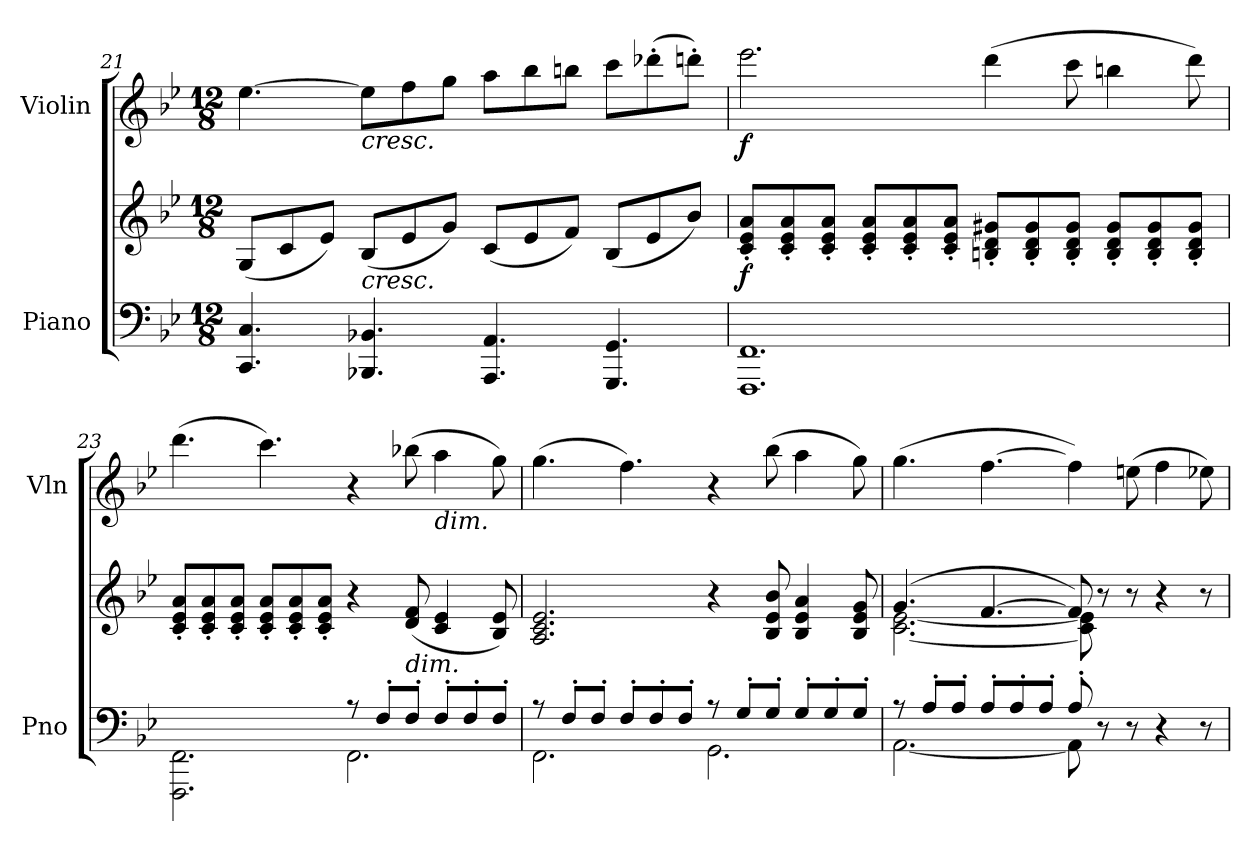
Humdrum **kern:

**kern	**kern	**dynam	**kern	**dynam
*part2	*part2	*part2	*part1	*part1
*staff3	*staff2	*staff2/3	*staff1	*staff1
*I"Piano	*	*	*I"Violin	*
*I'Pno	*	*	*I'Vln	*
!!LO:PB:g=z
*clefF4	*clefG2	*	*clefG2	*
*k[b-e-]	*k[b-e-]	*	*k[b-e-]	*
*M12/8	*M12/8	*	*M12/8	*
=21	=21	=21	=21	=21
4.CC/ 4.C/	(8G/L	.	[4.ee-\	.
.	8c/	.	.	.
.	8e-/J)	.	.	.
!	!	!	!LO:TX:b:i:t=cresc.	!
!	!LO:TX:b:i:t=cresc.	!	!	!
4.BBB-X/ 4.BB-X/	(8B-/L	.	8ee-\L]	.
.	8e-/	.	8ff\	.
.	8g/J)	.	8gg\J	.
4.AAA/ 4.AA/	(8c/L	.	8aa\L	.
.	8e-/	.	8bb-\	.
.	8f/J)	.	8bbn\J	.
4.GGG/ 4.GG/	(8B-/L	.	8ccc\L	.
.	8e-/	.	(8ddd-X'\	.
.	8b-/J)	.	8dddn'\J)	.
=22	=22	=22	=22	=22
!	!	!LO:DY:b	!	!LO:DY:b
1.FFF 1.FF	8c/' 8e-/' 8a/'L	f	2.eee-\	f
.	8c/' 8e-/' 8a/'	.	.	.
.	8c/' 8e-/' 8a/'J	.	.	.
.	8c/' 8e-/' 8a/'L	.	.	.
.	8c/' 8e-/' 8a/'	.	.	.
.	8c/' 8e-/' 8a/'J	.	.	.
.	8Bn/' 8d/' 8g#X/'L	.	(4ddd\	.
.	8B/' 8d/' 8g#/'	.	.	.
.	8B/' 8d/' 8g#/'J	.	8ccc\	.
.	8B/' 8d/' 8g#/'L	.	4bbn\	.
.	8B/' 8d/' 8g#/'	.	.	.
.	8B/' 8d/' 8g#/'J	.	8ddd\)	.
=23	=23	=23	=23	=23
*^	*	*	*	*
8ryy	2.FFF\ 2.FF\	8c/' 8e-/' 8a/'L	.	(4.ddd\	.
8ryy	.	8c/' 8e-/' 8a/'	.	.	.
8ryy	.	8c/' 8e-/' 8a/'J	.	.	.
8ryy	.	8c/' 8e-/' 8a/'L	.	4.ccc\)	.
8ryy	.	8c/' 8e-/' 8a/'	.	.	.
8ryy	.	8c/' 8e-/' 8a/'J	.	.	.
8r	2.FF\	4r	.	4r	.
8F'/L	.	.	.	.	.
!	!	!LO:TX:b:i:t=dim.	!	!	!
8F'/J	.	(8d/ 8f/	.	(8bb-X\	.
!	!	!	!	!LO:TX:b:i:t=dim.	!
8F'/L	.	4c/ 4e-/	.	4aa\	.
8F'/	.	.	.	.	.
8F'/J	.	8B-/ 8e-/)	.	8gg\)	.
!!LO:LB:g=z
=24	=24	=24	=24	=24	=24
8r	2.FF\	2.A/ 2.c/ 2.e-/	.	(4.gg\	.
8F'/L	.	.	.	.	.
8F'/J	.	.	.	.	.
8F'/L	.	.	.	4.ff\)	.
8F'/	.	.	.	.	.
8F'/J	.	.	.	.	.
8r	2.GG\	4r	.	4r	.
8G'/L	.	.	.	.	.
8G'/J	.	8B-/ 8e-/ 8b-/	.	(8bb-\	.
8G'/L	.	4B-/ 4e-/ 4a/	.	4aa\	.
8G'/	.	.	.	.	.
8G'/J	.	8B-/ 8e-/ 8g/	.	8gg\)	.
=25	=25	=25	=25	=25	=25
*	*	*^	*	*	*
8r	[2.AA\	(4.g/	[2.c\ [2.e-\	.	(4.gg\	.
8A'/L	.	.	.	.	.	.
8A'/J	.	.	.	.	.	.
8A'/L	.	[4.f/	.	.	[4.ff\	.
8A'/	.	.	.	.	.	.
8A'/J	.	.	.	.	.	.
8A'/	8AA\]	8f/])	8c\] 8e-\]	.	4ff\])	.
8r	8ryy	8r	8ryy	.	.	.
8r	2ryy	8r	2ryy	.	(8een\	.
4r	.	4r	.	.	4ff\	.
8r	.	8r	.	.	8ee-X\)	.
*v	*v	*	*	*	*	*
*	*v	*v	*	*	*
=	=	=	=	=
*-	*-	*-	*-	*-
